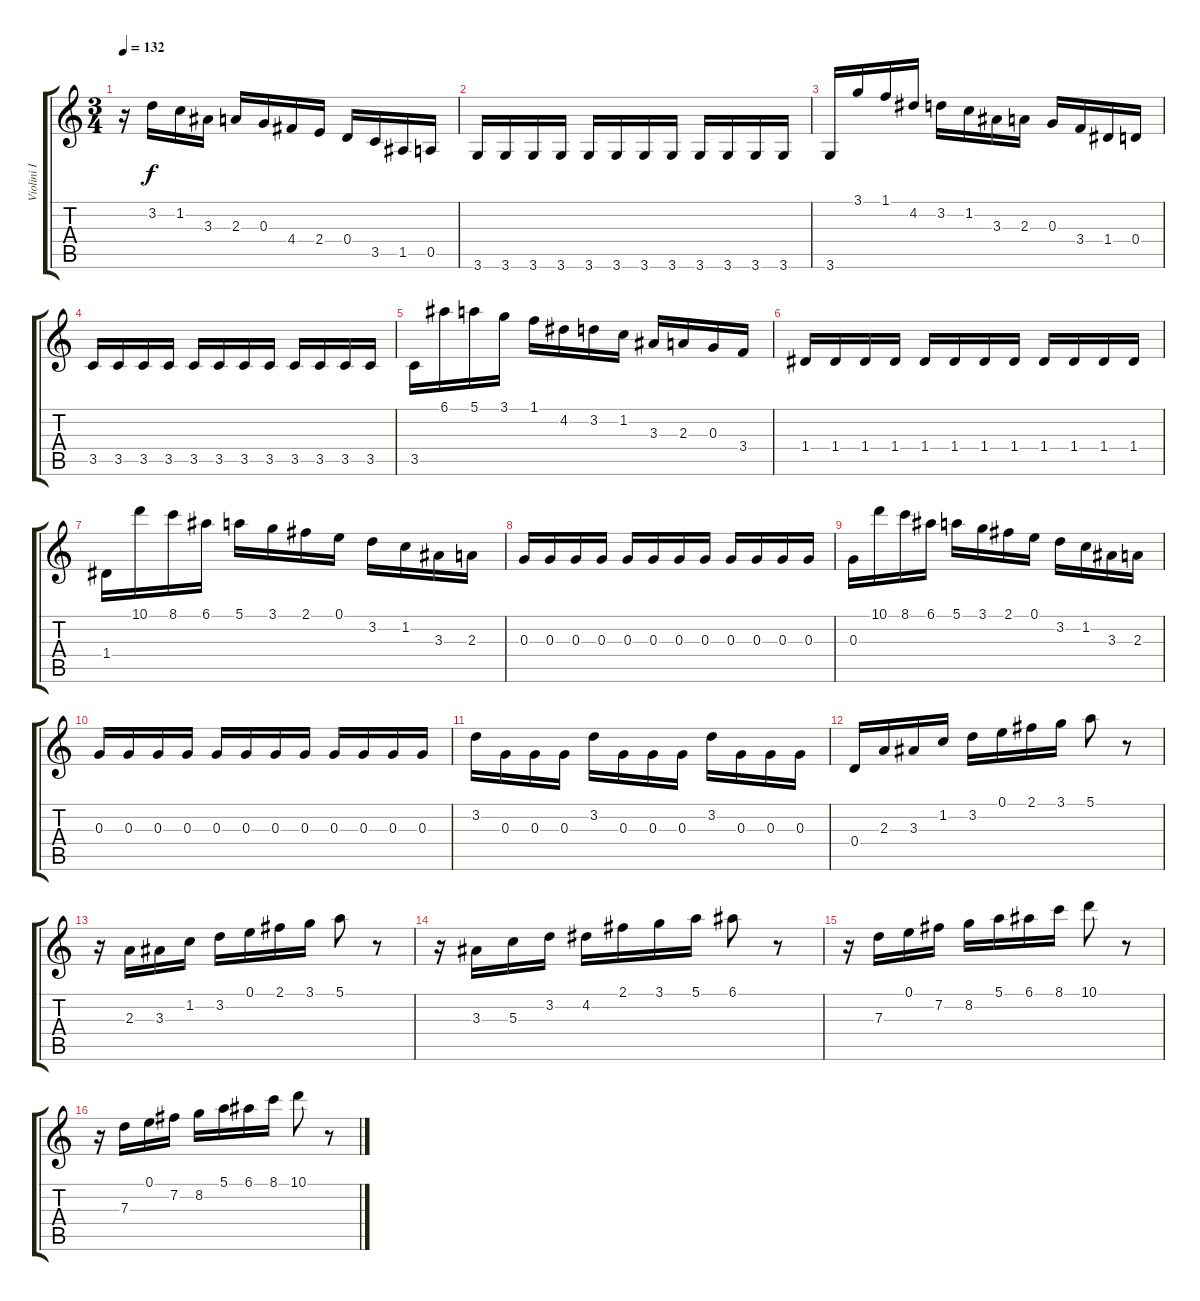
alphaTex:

\track ("Violini I" "Violini I") {instrument distortionguitar}
\staff {score tabs}
\tuning (E4 B3 G3 D3 A2 E2) {hide}
\ts (3 4)
\tempo 132
\clef g2
\ks c
r.16{dy f} 3.2.16 1.2.16 3.3.16 2.3.16 0.3.16 4.4.16 2.4.16 0.4.16 3.5.16 1.5.16 0.5.16 |
3.6.16 3.6.16 3.6.16 3.6.16 3.6.16 3.6.16 3.6.16 3.6.16 3.6.16 3.6.16 3.6.16 3.6.16 |
3.6.16 3.1.16 1.1.16 4.2.16 3.2.16 1.2.16 3.3.16 2.3.16 0.3.16 3.4.16 1.4.16 0.4.16 |
3.5.16 3.5.16 3.5.16 3.5.16 3.5.16 3.5.16 3.5.16 3.5.16 3.5.16 3.5.16 3.5.16 3.5.16 |
3.5.16 6.1.16 5.1.16 3.1.16 1.1.16 4.2.16 3.2.16 1.2.16 3.3.16 2.3.16 0.3.16 3.4.16 |
1.4.16 1.4.16 1.4.16 1.4.16 1.4.16 1.4.16 1.4.16 1.4.16 1.4.16 1.4.16 1.4.16 1.4.16 |
1.4.16 10.1.16 8.1.16 6.1.16 5.1.16 3.1.16 2.1.16 0.1.16 3.2.16 1.2.16 3.3.16 2.3.16 |
0.3.16 0.3.16 0.3.16 0.3.16 0.3.16 0.3.16 0.3.16 0.3.16 0.3.16 0.3.16 0.3.16 0.3.16 |
0.3.16 10.1.16 8.1.16 6.1.16 5.1.16 3.1.16 2.1.16 0.1.16 3.2.16 1.2.16 3.3.16 2.3.16 |
0.3.16 0.3.16 0.3.16 0.3.16 0.3.16 0.3.16 0.3.16 0.3.16 0.3.16 0.3.16 0.3.16 0.3.16 |
3.2.16 0.3.16 0.3.16 0.3.16 3.2.16 0.3.16 0.3.16 0.3.16 3.2.16 0.3.16 0.3.16 0.3.16 |
0.4.16 2.3.16 3.3.16 1.2.16 3.2.16 0.1.16 2.1.16 3.1.16 5.1.8 r.8 |
r.16 2.3.16 3.3.16 1.2.16 3.2.16 0.1.16 2.1.16 3.1.16 5.1.8 r.8 |
r.16 3.3.16 5.3.16 3.2.16 4.2.16 2.1.16 3.1.16 5.1.16 6.1.8 r.8 |
r.16 7.3.16 0.1.16 7.2.16 8.2.16 5.1.16 6.1.16 8.1.16 10.1.8 r.8 |
r.16 7.3.16 0.1.16 7.2.16 8.2.16 5.1.16 6.1.16 8.1.16 10.1.8 r.8
